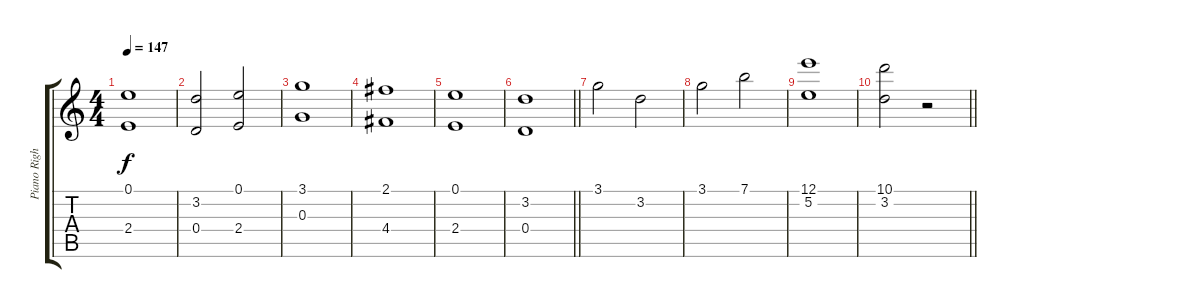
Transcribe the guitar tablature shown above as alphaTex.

\track ("Piano Right" "Piano Righ") {instrument acousticgrandpiano}
\staff {score tabs}
\tuning (E5 B4 G4 D4 A3 E3) {hide}
\ts (4 4)
\tempo 147
\clef g2
\ks c
(0.1 2.4).1{dy f} |
(3.2 0.4).2 (0.1 2.4).2 |
(3.1 0.3).1 |
(2.1 4.4).1 |
(0.1 2.4).1 |
\barLineRight lightlight
(3.2 0.4).1 |
3.1.2 3.2.2 |
3.1.2 7.1.2 |
(12.1 5.2).1 |
\barLineRight lightlight
(10.1 3.2).2 r.2
